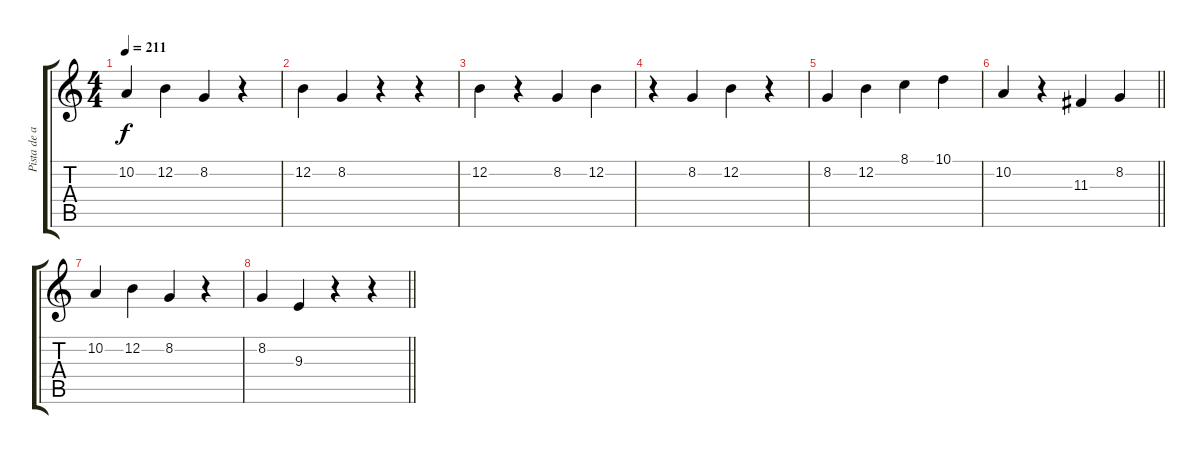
\track ("Pista de acompañamiento" "Pista de a") {instrument cello}
\staff {score tabs}
\tuning (E4 B3 G3 D3 A2 E2) {hide}
\ts (4 4)
\tempo 211
\clef g2
\ks c
10.2.4{dy f} 12.2.4 8.2.4 r.4 |
12.2.4 8.2.4 r.4 r.4 |
12.2.4 r.4 8.2.4 12.2.4 |
r.4 8.2.4 12.2.4 r.4 |
8.2.4 12.2.4 8.1.4 10.1.4 |
\barLineRight lightlight
10.2.4 r.4 11.3.4 8.2.4 |
10.2.4 12.2.4 8.2.4 r.4 |
\barLineRight lightlight
8.2.4 9.3.4 r.4 r.4
